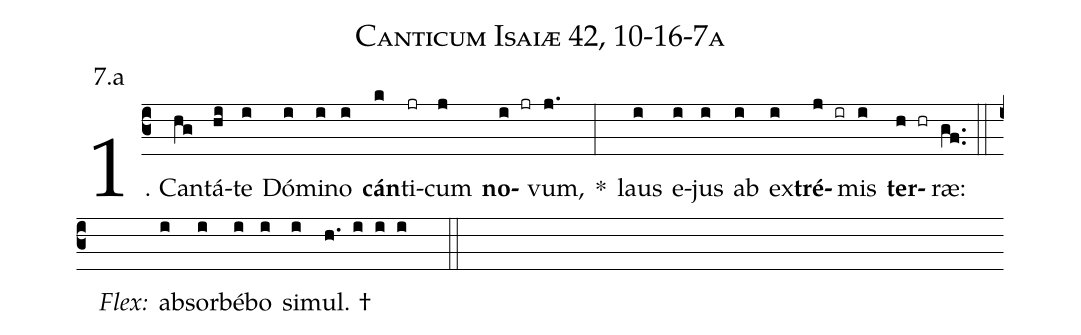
name: Canticum Isaiæ 42, 10-16-7a;
annotation: 7.a;
%%
(c3)1. Can(hg)tá(hi)te(i) Dó(i)mi(i)no(i) <b>cán</b>(k)ti(jr)cum(j) <b>no</b>(i jr)vum,(j.) *(:) laus(i) e(i)jus(i) ab(i) ex(i)<b>tré</b>(j ir)mis(i) <b>ter</b>(h hr)ræ:(gf..) (::)
<i>Flex:</i>()  ab(i)sor(i)bé(i)bo(i) si(i)mul. †(h. i i i  ::)
